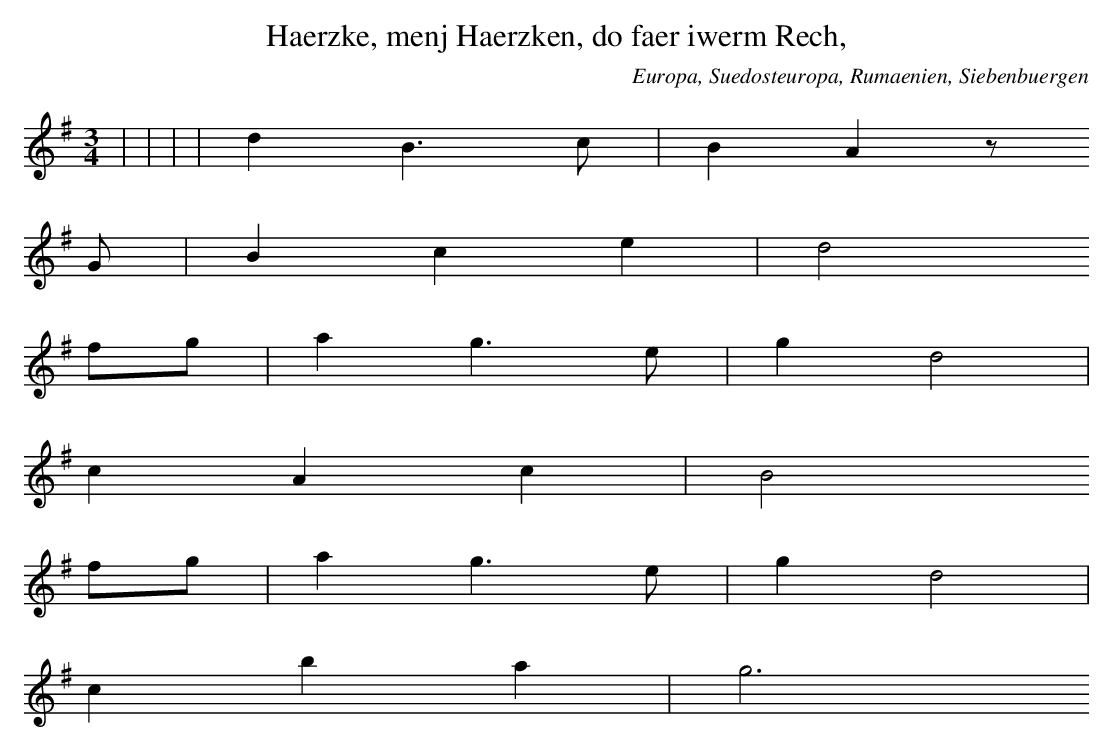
X:1
T: Haerzke, menj Haerzken, do faer iwerm Rech,
O: Europa, Suedosteuropa, Rumaenien, Siebenbuergen
M: 3/4
L: 1/8
K: G
 |  |  |  | d2B3c | B2A2z
G | B2c2e2 | d4
fg | a2g3e | g2d4 |
c2A2c2 | B4
fg | a2g3e | g2d4 |
c2b2a2 | g6
